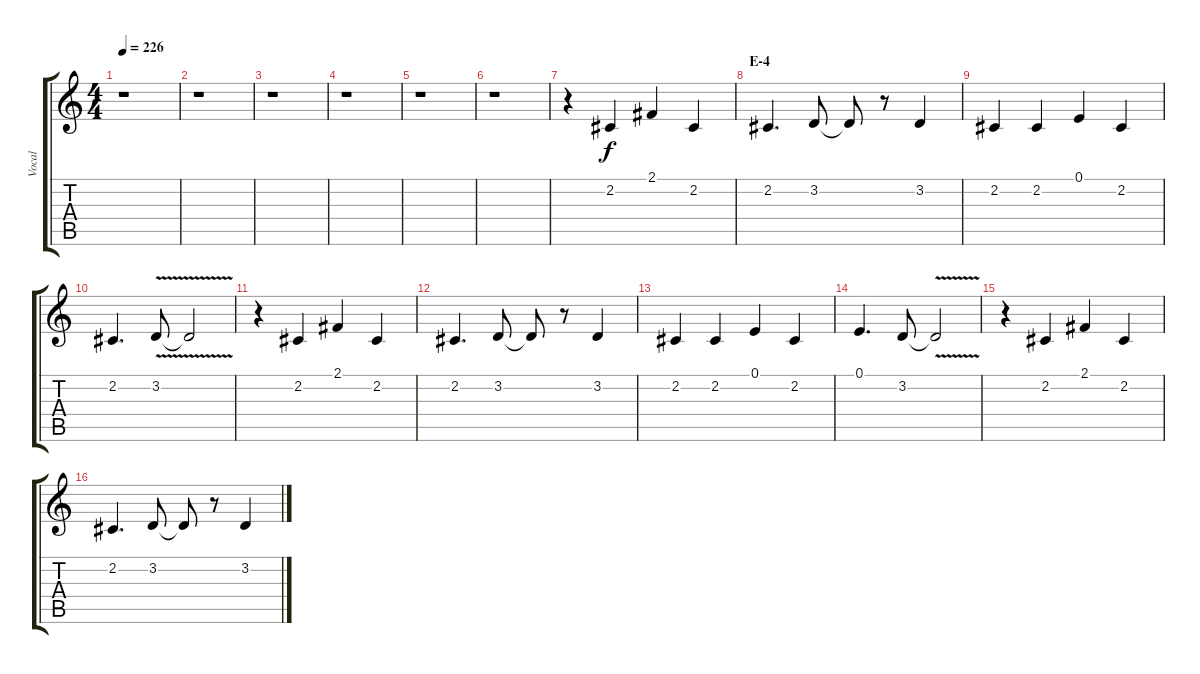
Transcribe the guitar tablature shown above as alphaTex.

\track ("Vocal" "Vocal") {instrument tenorsax}
\staff {score tabs}
\tuning (E4 B3 G3 D3 A2 E2) {hide}
\ts (4 4)
\tempo 226
\clef g2
\ks c
r.1{dy f} |
r.1 |
r.1 |
r.1 |
r.1 |
r.1 |
r.4 2.2.4 2.1.4 2.2.4 |
\section ("" "E-4")
2.2.4{d} 3.2.8 3.2{t}.8 r.8 3.2.4 |
2.2.4 2.2.4 0.1.4 2.2.4 |
2.2.4{d} 3.2{v}.8 3.2{t}.2 |
r.4 2.2.4 2.1.4 2.2.4 |
2.2.4{d} 3.2.8 3.2{t}.8 r.8 3.2.4 |
2.2.4 2.2.4 0.1.4 2.2.4 |
0.1.4{d} 3.2.8 3.2{v t}.2 |
r.4 2.2.4 2.1.4 2.2.4 |
2.2.4{d} 3.2.8 3.2{t}.8 r.8 3.2.4
